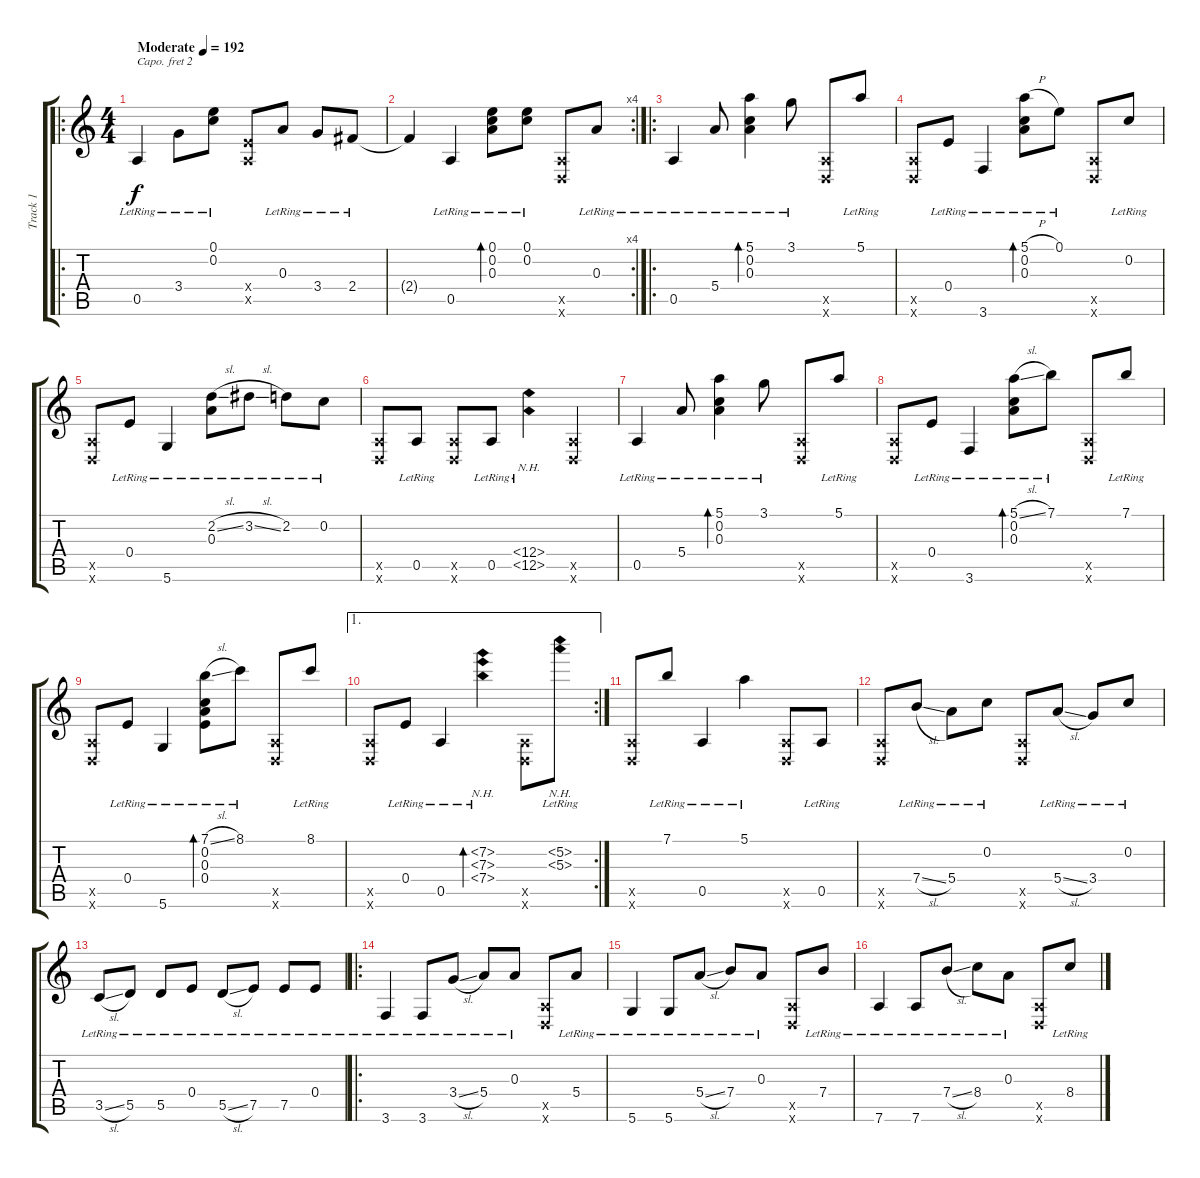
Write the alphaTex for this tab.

\track ("Track 1" "Track 1") {instrument acousticguitarsteel}
\staff {score tabs}
\capo 2
\tuning (D4 Bb3 G3 D3 G2 C2) {hide}
\ro
\ts (4 4)
\tempo (192 "Moderate")
\clef g2
\ks c
0.5{lr}.4{dy f instrument acousticguitarsteel} 3.4{lr}.8 (0.1{lr} 0.2{lr}).8 (0.4{x} 0.5{x}).8 0.3{lr}.8 3.4{lr}.8 2.4{lr}.8 |
\rc 4
2.4{t}.4 0.5{lr}.4 (0.1{lr} 0.2{lr} 0.3{lr}).8{bd 30} (0.1{lr} 0.2{lr}).8 (0.5{x} 0.6{x}).8 0.3{lr}.8 |
\ro
0.5{lr}.4 5.4{lr}.8 (5.1{lr} 0.2{lr} 0.3{lr}).4{bd 480} 3.1{lr}.8 (0.5{x} 0.6{x}).8 5.1{lr}.8 |
(0.5{x} 0.6{x}).8 0.4{lr}.8 3.6{lr}.4 (5.1{h lr} 0.2{lr} 0.3{lr}).8{bd 480} 0.1{lr}.8 (0.5{x} 0.6{x}).8 0.2{lr}.8 |
(0.5{x} 0.6{x}).8 0.4{lr}.8 5.6{lr}.4 (2.2{sl lr} 0.3{lr}).8 3.2{sl lr}.8 2.2{lr}.8 0.2{lr}.8 |
(0.5{x} 0.6{x}).8 0.5{lr}.8 (0.5{x} 0.6{x}).8 0.5{lr}.8 (12.4{nh lr} 12.5{nh lr}).4 (0.5{x} 0.6{x}).4 |
0.5{lr}.4 5.4{lr}.8 (5.1{lr} 0.2{lr} 0.3{lr}).4{bd 480} 3.1{lr}.8 (0.5{x} 0.6{x}).8 5.1{lr}.8 |
(0.5{x} 0.6{x}).8 0.4{lr}.8 3.6{lr}.4 (5.1{sl lr} 0.2{lr} 0.3{lr}).8{bd 480} 7.1{lr}.8 (0.5{x} 0.6{x}).8 7.1{lr}.8 |
(0.5{x} 0.6{x}).8 0.4{lr}.8 5.6{lr}.4 (7.1{sl lr} 0.2{lr} 0.3{lr} 0.4{lr}).8{bd 480} 8.1{lr}.8 (0.5{x} 0.6{x}).8 8.1{lr}.8 |
\ae 1
\rc 2
(0.5{x} 0.6{x}).8 0.4{lr}.8 0.5{lr}.4 (7.2{nh lr} 7.3{nh lr} 7.4{nh lr}).4{bd 480} (0.5{x} 0.6{x}).8 (5.2{nh lr} 5.3{nh lr}).8 |
(0.5{x} 0.6{x}).8 7.1{lr}.8 0.5{lr}.4 5.1{lr}.4 (0.5{x} 0.6{x}).8 0.5{lr}.8 |
(0.5{x} 0.6{x}).8 7.4{sl lr}.8 5.4{lr}.8 0.2{lr}.8 (0.5{x} 0.6{x}).8 5.4{sl lr}.8 3.4{lr}.8 0.2{lr}.8 |
3.5{sl lr}.8 5.5{lr}.8 5.5{lr}.8 0.4{lr}.8 5.5{sl lr}.8 7.5{lr}.8 7.5{lr}.8 0.4{lr}.8 |
\ro
3.6{lr}.4 3.6{lr}.8 3.4{sl lr}.8 5.4{lr}.8 0.3{lr}.8 (0.5{x} 0.6{x}).8 5.4{lr}.8 |
5.6{lr}.4 5.6{lr}.8 5.4{sl lr}.8 7.4{lr}.8 0.3{lr}.8 (0.5{x} 0.6{x}).8 7.4{lr}.8 |
7.6{lr}.4 7.6{lr}.8 7.4{sl lr}.8 8.4{lr}.8 0.3{lr}.8 (0.5{x} 0.6{x}).8 8.4{lr}.8
